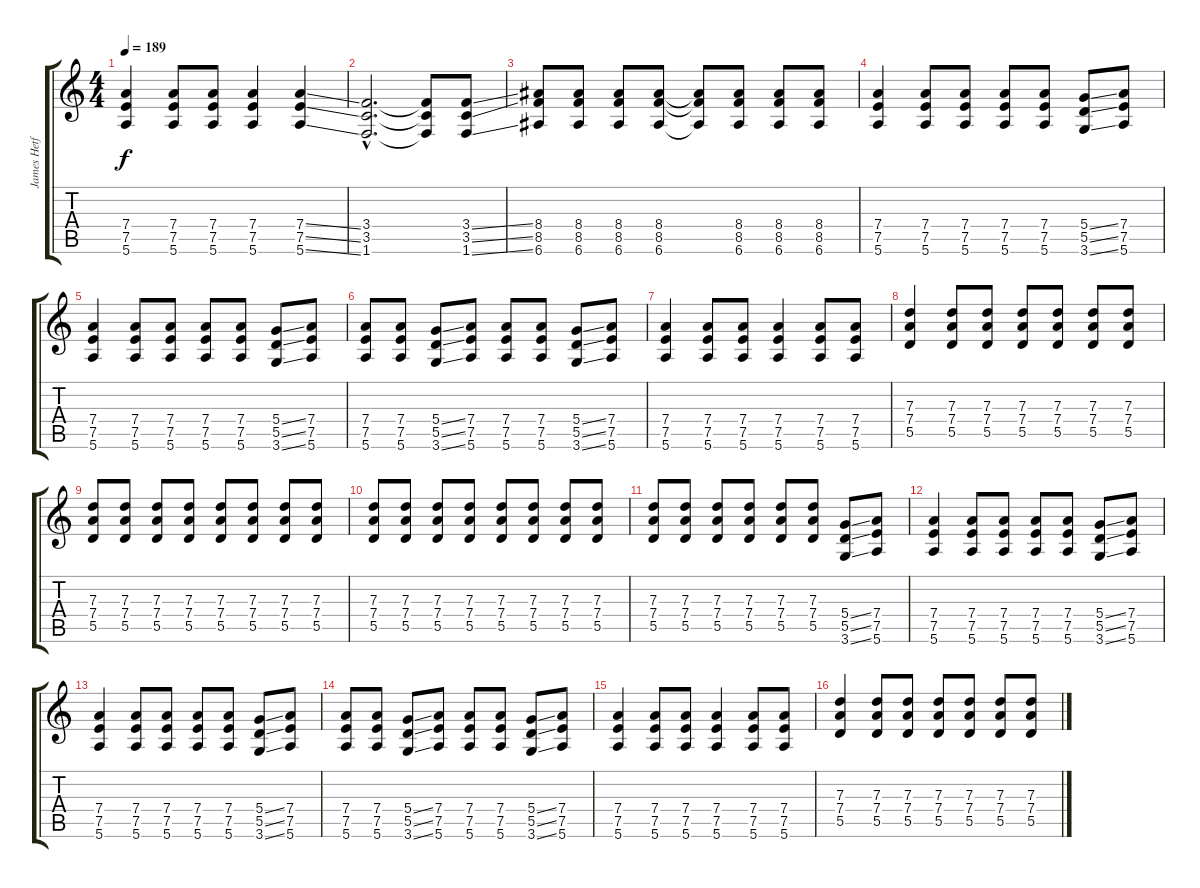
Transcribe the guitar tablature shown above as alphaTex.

\track ("James Hetfield (Ov. Gtr)" "James Hetf") {instrument overdrivenguitar}
\staff {score tabs}
\tuning (E4 B3 G3 D3 A2 E2) {hide}
\ts (4 4)
\tempo 189
\clef g2
\ks c
(7.4 7.5 5.6).4{dy f} (7.4 7.5 5.6).8 (7.4 7.5 5.6).8 (7.4 7.5 5.6).4 (7.4{ss} 7.5{ss} 5.6{ss}).4 |
(3.4{hac} 3.5{hac} 1.6{hac}).2{d} (3.4{t} 3.5{t} 1.6{t}).8 (3.4{ss} 3.5{ss} 1.6{ss}).8 |
(8.4 8.5 6.6).8 (8.4 8.5 6.6).8 (8.4 8.5 6.6).8 (8.4 8.5 6.6).8 (8.4{t} 8.5{t} 6.6{t}).8 (8.4 8.5 6.6).8 (8.4 8.5 6.6).8 (8.4 8.5 6.6).8 |
(7.4 7.5 5.6).4 (7.4 7.5 5.6).8 (7.4 7.5 5.6).8 (7.4 7.5 5.6).8 (7.4 7.5 5.6).8 (5.4{ss} 5.5{ss} 3.6{ss}).8 (7.4 7.5 5.6).8 |
(7.4 7.5 5.6).4 (7.4 7.5 5.6).8 (7.4 7.5 5.6).8 (7.4 7.5 5.6).8 (7.4 7.5 5.6).8 (5.4{ss} 5.5{ss} 3.6{ss}).8 (7.4 7.5 5.6).8 |
(7.4 7.5 5.6).8 (7.4 7.5 5.6).8 (5.4{ss} 5.5{ss} 3.6{ss}).8 (7.4 7.5 5.6).8 (7.4 7.5 5.6).8 (7.4 7.5 5.6).8 (5.4{ss} 5.5{ss} 3.6{ss}).8 (7.4 7.5 5.6).8 |
(7.4 7.5 5.6).4 (7.4 7.5 5.6).8 (7.4 7.5 5.6).8 (7.4 7.5 5.6).4 (7.4 7.5 5.6).8 (7.4 7.5 5.6).8 |
(7.3 7.4 5.5).4 (7.3 7.4 5.5).8 (7.3 7.4 5.5).8 (7.3 7.4 5.5).8 (7.3 7.4 5.5).8 (7.3 7.4 5.5).8 (7.3 7.4 5.5).8 |
(7.3 7.4 5.5).8 (7.3 7.4 5.5).8 (7.3 7.4 5.5).8 (7.3 7.4 5.5).8 (7.3 7.4 5.5).8 (7.3 7.4 5.5).8 (7.3 7.4 5.5).8 (7.3 7.4 5.5).8 |
(7.3 7.4 5.5).8 (7.3 7.4 5.5).8 (7.3 7.4 5.5).8 (7.3 7.4 5.5).8 (7.3 7.4 5.5).8 (7.3 7.4 5.5).8 (7.3 7.4 5.5).8 (7.3 7.4 5.5).8 |
(7.3 7.4 5.5).8 (7.3 7.4 5.5).8 (7.3 7.4 5.5).8 (7.3 7.4 5.5).8 (7.3 7.4 5.5).8 (7.3 7.4 5.5).8 (5.4{ss} 5.5{ss} 3.6{ss}).8 (7.4 7.5 5.6).8 |
(7.4 7.5 5.6).4 (7.4 7.5 5.6).8 (7.4 7.5 5.6).8 (7.4 7.5 5.6).8 (7.4 7.5 5.6).8 (5.4{ss} 5.5{ss} 3.6{ss}).8 (7.4 7.5 5.6).8 |
(7.4 7.5 5.6).4 (7.4 7.5 5.6).8 (7.4 7.5 5.6).8 (7.4 7.5 5.6).8 (7.4 7.5 5.6).8 (5.4{ss} 5.5{ss} 3.6{ss}).8 (7.4 7.5 5.6).8 |
(7.4 7.5 5.6).8 (7.4 7.5 5.6).8 (5.4{ss} 5.5{ss} 3.6{ss}).8 (7.4 7.5 5.6).8 (7.4 7.5 5.6).8 (7.4 7.5 5.6).8 (5.4{ss} 5.5{ss} 3.6{ss}).8 (7.4 7.5 5.6).8 |
(7.4 7.5 5.6).4 (7.4 7.5 5.6).8 (7.4 7.5 5.6).8 (7.4 7.5 5.6).4 (7.4 7.5 5.6).8 (7.4 7.5 5.6).8 |
(7.3 7.4 5.5).4 (7.3 7.4 5.5).8 (7.3 7.4 5.5).8 (7.3 7.4 5.5).8 (7.3 7.4 5.5).8 (7.3 7.4 5.5).8 (7.3 7.4 5.5).8
